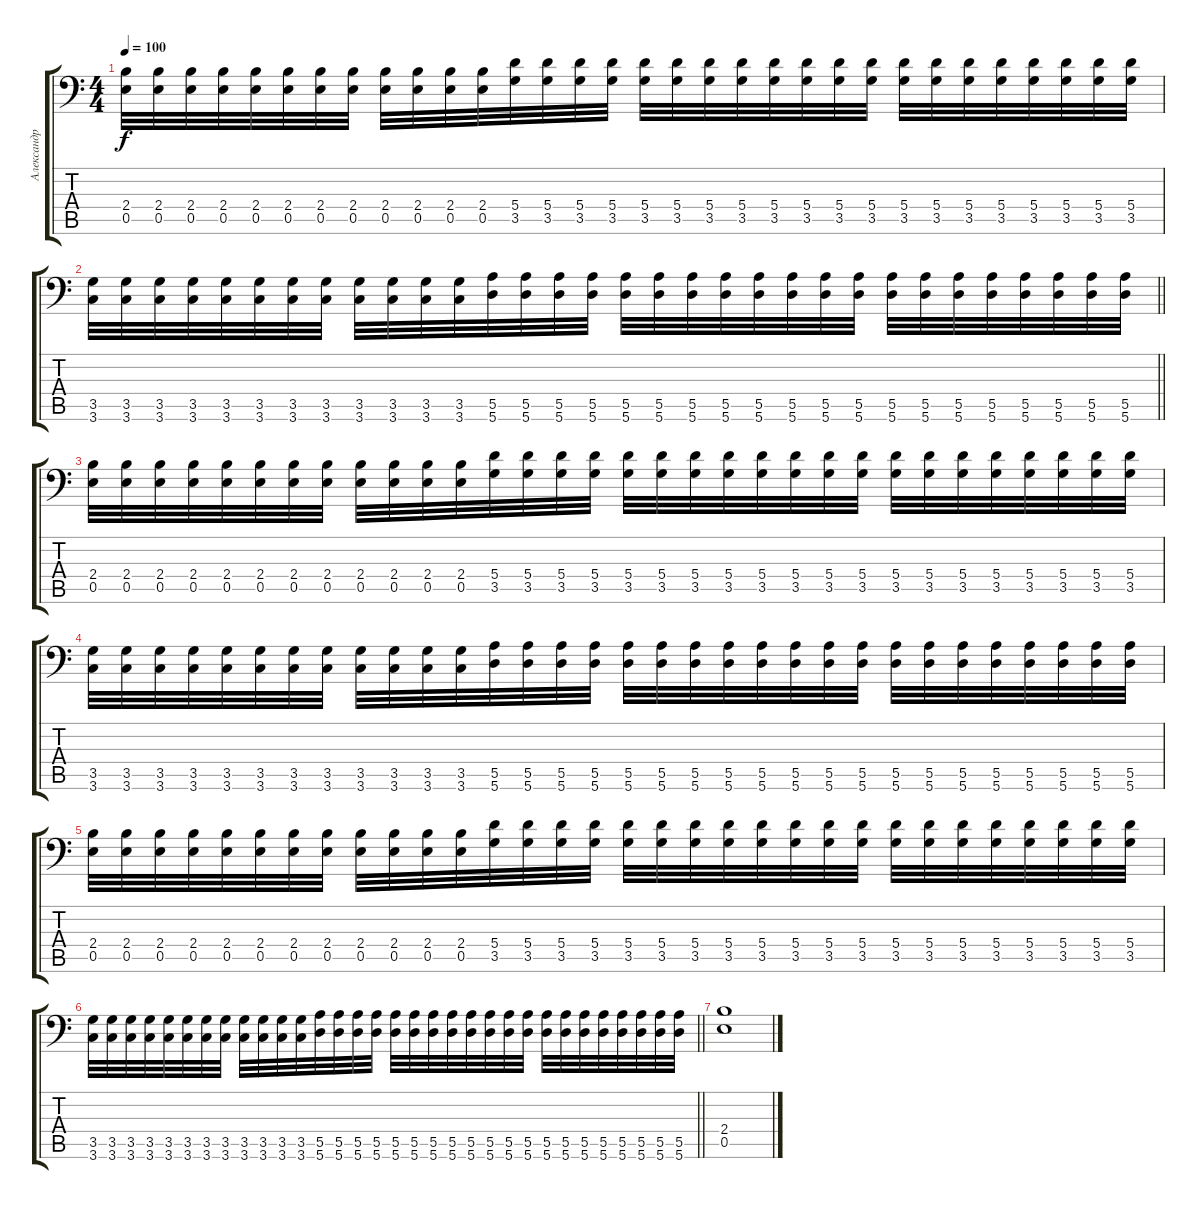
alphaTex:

\track ("Александр \"Саве\" Савин" "Александр ") {instrument distortionguitar}
\staff {score tabs}
\tuning (B3 Gb3 D3 A2 E2 A1) {hide}
\ts (4 4)
\tempo 100
\clef f4
\ks c
(2.4 0.5).32{dy f} (2.4 0.5).32 (2.4 0.5).32 (2.4 0.5).32 (2.4 0.5).32 (2.4 0.5).32 (2.4 0.5).32 (2.4 0.5).32 (2.4 0.5).32 (2.4 0.5).32 (2.4 0.5).32 (2.4 0.5).32 (5.4 3.5).32 (5.4 3.5).32 (5.4 3.5).32 (5.4 3.5).32 (5.4 3.5).32 (5.4 3.5).32 (5.4 3.5).32 (5.4 3.5).32 (5.4 3.5).32 (5.4 3.5).32 (5.4 3.5).32 (5.4 3.5).32 (5.4 3.5).32 (5.4 3.5).32 (5.4 3.5).32 (5.4 3.5).32 (5.4 3.5).32 (5.4 3.5).32 (5.4 3.5).32 (5.4 3.5).32 |
\barLineRight lightlight
(3.5 3.6).32 (3.5 3.6).32 (3.5 3.6).32 (3.5 3.6).32 (3.5 3.6).32 (3.5 3.6).32 (3.5 3.6).32 (3.5 3.6).32 (3.5 3.6).32 (3.5 3.6).32 (3.5 3.6).32 (3.5 3.6).32 (5.5 5.6).32 (5.5 5.6).32 (5.5 5.6).32 (5.5 5.6).32 (5.5 5.6).32 (5.5 5.6).32 (5.5 5.6).32 (5.5 5.6).32 (5.5 5.6).32 (5.5 5.6).32 (5.5 5.6).32 (5.5 5.6).32 (5.5 5.6).32 (5.5 5.6).32 (5.5 5.6).32 (5.5 5.6).32 (5.5 5.6).32 (5.5 5.6).32 (5.5 5.6).32 (5.5 5.6).32 |
(2.4 0.5).32 (2.4 0.5).32 (2.4 0.5).32 (2.4 0.5).32 (2.4 0.5).32 (2.4 0.5).32 (2.4 0.5).32 (2.4 0.5).32 (2.4 0.5).32 (2.4 0.5).32 (2.4 0.5).32 (2.4 0.5).32 (5.4 3.5).32 (5.4 3.5).32 (5.4 3.5).32 (5.4 3.5).32 (5.4 3.5).32 (5.4 3.5).32 (5.4 3.5).32 (5.4 3.5).32 (5.4 3.5).32 (5.4 3.5).32 (5.4 3.5).32 (5.4 3.5).32 (5.4 3.5).32 (5.4 3.5).32 (5.4 3.5).32 (5.4 3.5).32 (5.4 3.5).32 (5.4 3.5).32 (5.4 3.5).32 (5.4 3.5).32 |
(3.5 3.6).32 (3.5 3.6).32 (3.5 3.6).32 (3.5 3.6).32 (3.5 3.6).32 (3.5 3.6).32 (3.5 3.6).32 (3.5 3.6).32 (3.5 3.6).32 (3.5 3.6).32 (3.5 3.6).32 (3.5 3.6).32 (5.5 5.6).32 (5.5 5.6).32 (5.5 5.6).32 (5.5 5.6).32 (5.5 5.6).32 (5.5 5.6).32 (5.5 5.6).32 (5.5 5.6).32 (5.5 5.6).32 (5.5 5.6).32 (5.5 5.6).32 (5.5 5.6).32 (5.5 5.6).32 (5.5 5.6).32 (5.5 5.6).32 (5.5 5.6).32 (5.5 5.6).32 (5.5 5.6).32 (5.5 5.6).32 (5.5 5.6).32 |
(2.4 0.5).32 (2.4 0.5).32 (2.4 0.5).32 (2.4 0.5).32 (2.4 0.5).32 (2.4 0.5).32 (2.4 0.5).32 (2.4 0.5).32 (2.4 0.5).32 (2.4 0.5).32 (2.4 0.5).32 (2.4 0.5).32 (5.4 3.5).32 (5.4 3.5).32 (5.4 3.5).32 (5.4 3.5).32 (5.4 3.5).32 (5.4 3.5).32 (5.4 3.5).32 (5.4 3.5).32 (5.4 3.5).32 (5.4 3.5).32 (5.4 3.5).32 (5.4 3.5).32 (5.4 3.5).32 (5.4 3.5).32 (5.4 3.5).32 (5.4 3.5).32 (5.4 3.5).32 (5.4 3.5).32 (5.4 3.5).32 (5.4 3.5).32 |
\barLineRight lightlight
(3.5 3.6).32 (3.5 3.6).32 (3.5 3.6).32 (3.5 3.6).32 (3.5 3.6).32 (3.5 3.6).32 (3.5 3.6).32 (3.5 3.6).32 (3.5 3.6).32 (3.5 3.6).32 (3.5 3.6).32 (3.5 3.6).32 (5.5 5.6).32 (5.5 5.6).32 (5.5 5.6).32 (5.5 5.6).32 (5.5 5.6).32 (5.5 5.6).32 (5.5 5.6).32 (5.5 5.6).32 (5.5 5.6).32 (5.5 5.6).32 (5.5 5.6).32 (5.5 5.6).32 (5.5 5.6).32 (5.5 5.6).32 (5.5 5.6).32 (5.5 5.6).32 (5.5 5.6).32 (5.5 5.6).32 (5.5 5.6).32 (5.5 5.6).32 |
(2.4 0.5).1
